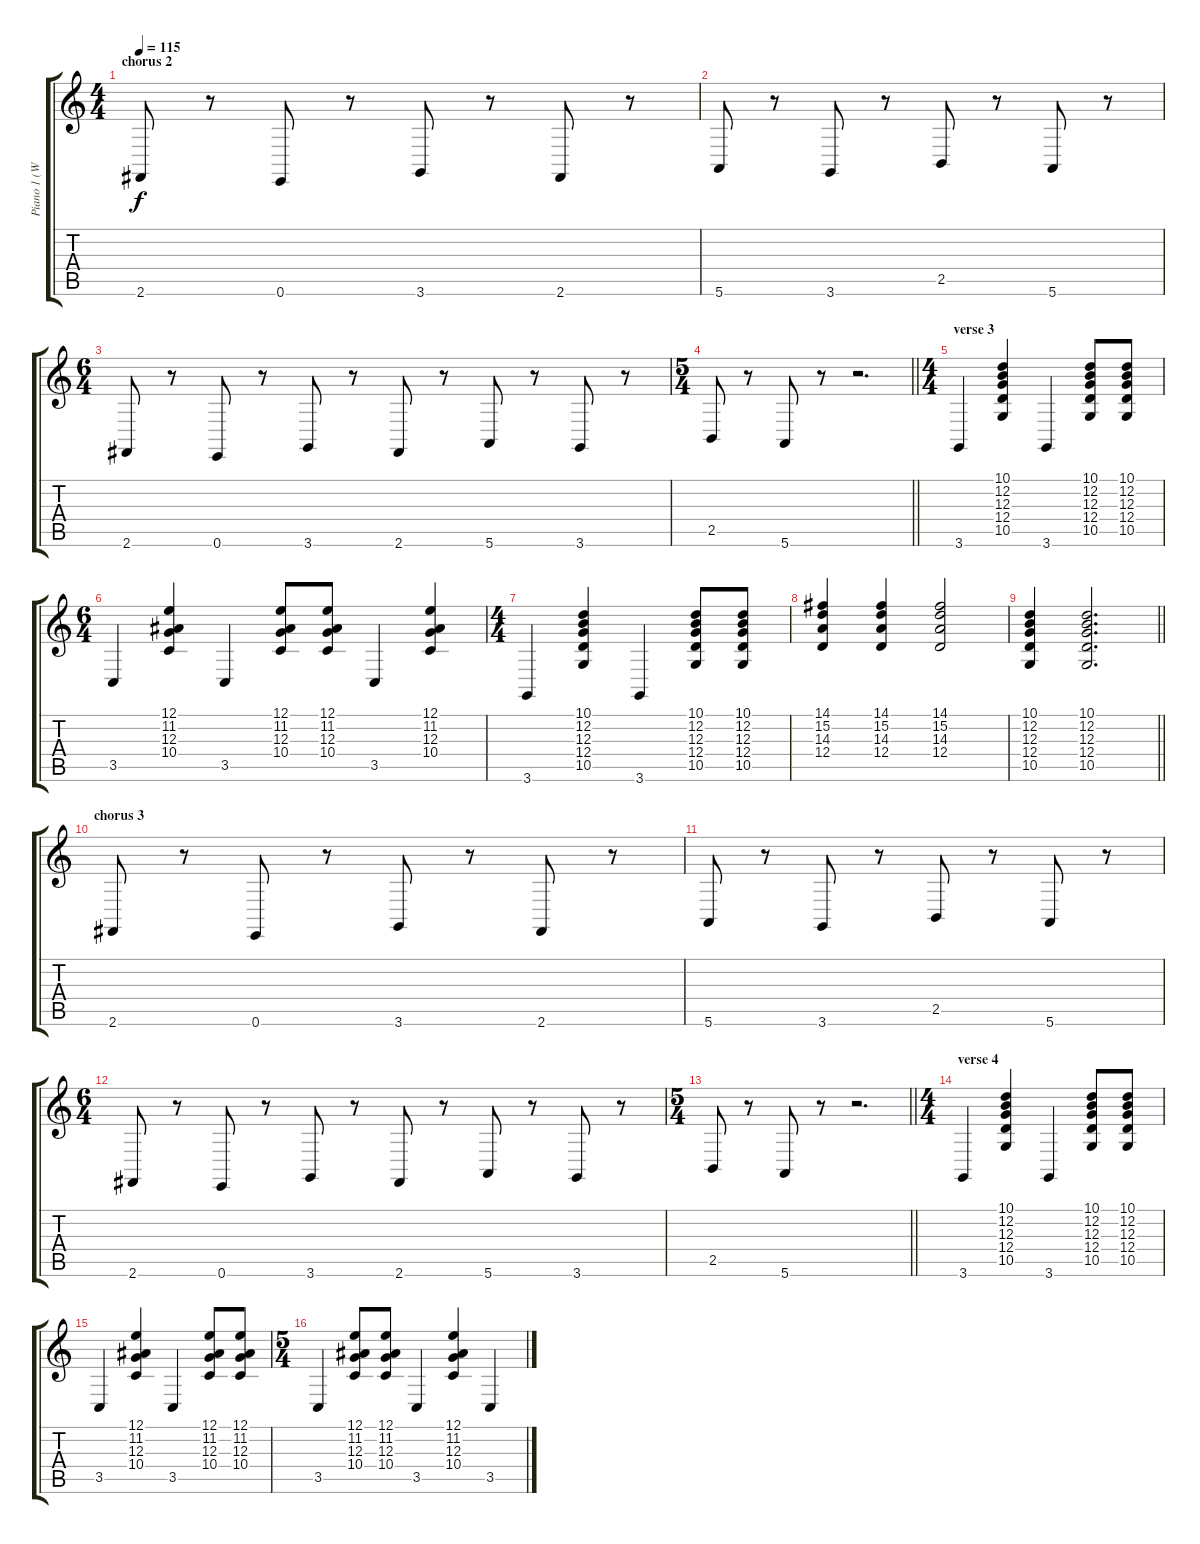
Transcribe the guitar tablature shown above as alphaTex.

\track ("Piano 1 (Wright)" "Piano 1 (W") {instrument acousticgrandpiano}
\staff {score tabs}
\tuning (E4 B3 G3 D3 A2 E2) {hide}
\ts (4 4)
\section ("" "chorus 2")
\tempo 115
\clef g2
\ks c
2.6.8{dy f} r.8 0.6.8 r.8 3.6.8 r.8 2.6.8 r.8 |
5.6.8 r.8 3.6.8 r.8 2.5.8 r.8 5.6.8 r.8 |
\ts (6 4)
2.6.8 r.8 0.6.8 r.8 3.6.8 r.8 2.6.8 r.8 5.6.8 r.8 3.6.8 r.8 |
\ts (5 4)
\barLineRight lightlight
2.5.8 r.8 5.6.8 r.8 r.2{d} |
\ts (4 4)
\section ("" "verse 3")
3.6.4 (10.1 12.2 12.3 12.4 10.5).4 3.6.4 (10.1 12.2 12.3 12.4 10.5).8 (10.1 12.2 12.3 12.4 10.5).8 |
\ts (6 4)
3.5.4 (12.1 11.2 12.3 10.4).4 3.5.4 (12.1 11.2 12.3 10.4).8 (12.1 11.2 12.3 10.4).8 3.5.4 (12.1 11.2 12.3 10.4).4 |
\ts (4 4)
3.6.4 (10.1 12.2 12.3 12.4 10.5).4 3.6.4 (10.1 12.2 12.3 12.4 10.5).8 (10.1 12.2 12.3 12.4 10.5).8 |
(14.1 15.2 14.3 12.4).4 (14.1 15.2 14.3 12.4).4 (14.1 15.2 14.3 12.4).2 |
\barLineRight lightlight
(10.1 12.2 12.3 12.4 10.5).4 (10.1 12.2 12.3 12.4 10.5).2{d} |
\section ("" "chorus 3")
2.6.8 r.8 0.6.8 r.8 3.6.8 r.8 2.6.8 r.8 |
5.6.8 r.8 3.6.8 r.8 2.5.8 r.8 5.6.8 r.8 |
\ts (6 4)
2.6.8 r.8 0.6.8 r.8 3.6.8 r.8 2.6.8 r.8 5.6.8 r.8 3.6.8 r.8 |
\ts (5 4)
\barLineRight lightlight
2.5.8 r.8 5.6.8 r.8 r.2{d} |
\ts (4 4)
\section ("" "verse 4")
3.6.4 (10.1 12.2 12.3 12.4 10.5).4 3.6.4 (10.1 12.2 12.3 12.4 10.5).8 (10.1 12.2 12.3 12.4 10.5).8 |
3.5.4 (12.1 11.2 12.3 10.4).4 3.5.4 (12.1 11.2 12.3 10.4).8 (12.1 11.2 12.3 10.4).8 |
\ts (5 4)
3.5.4 (12.1 11.2 12.3 10.4).8 (12.1 11.2 12.3 10.4).8 3.5.4 (12.1 11.2 12.3 10.4).4 3.5.4
